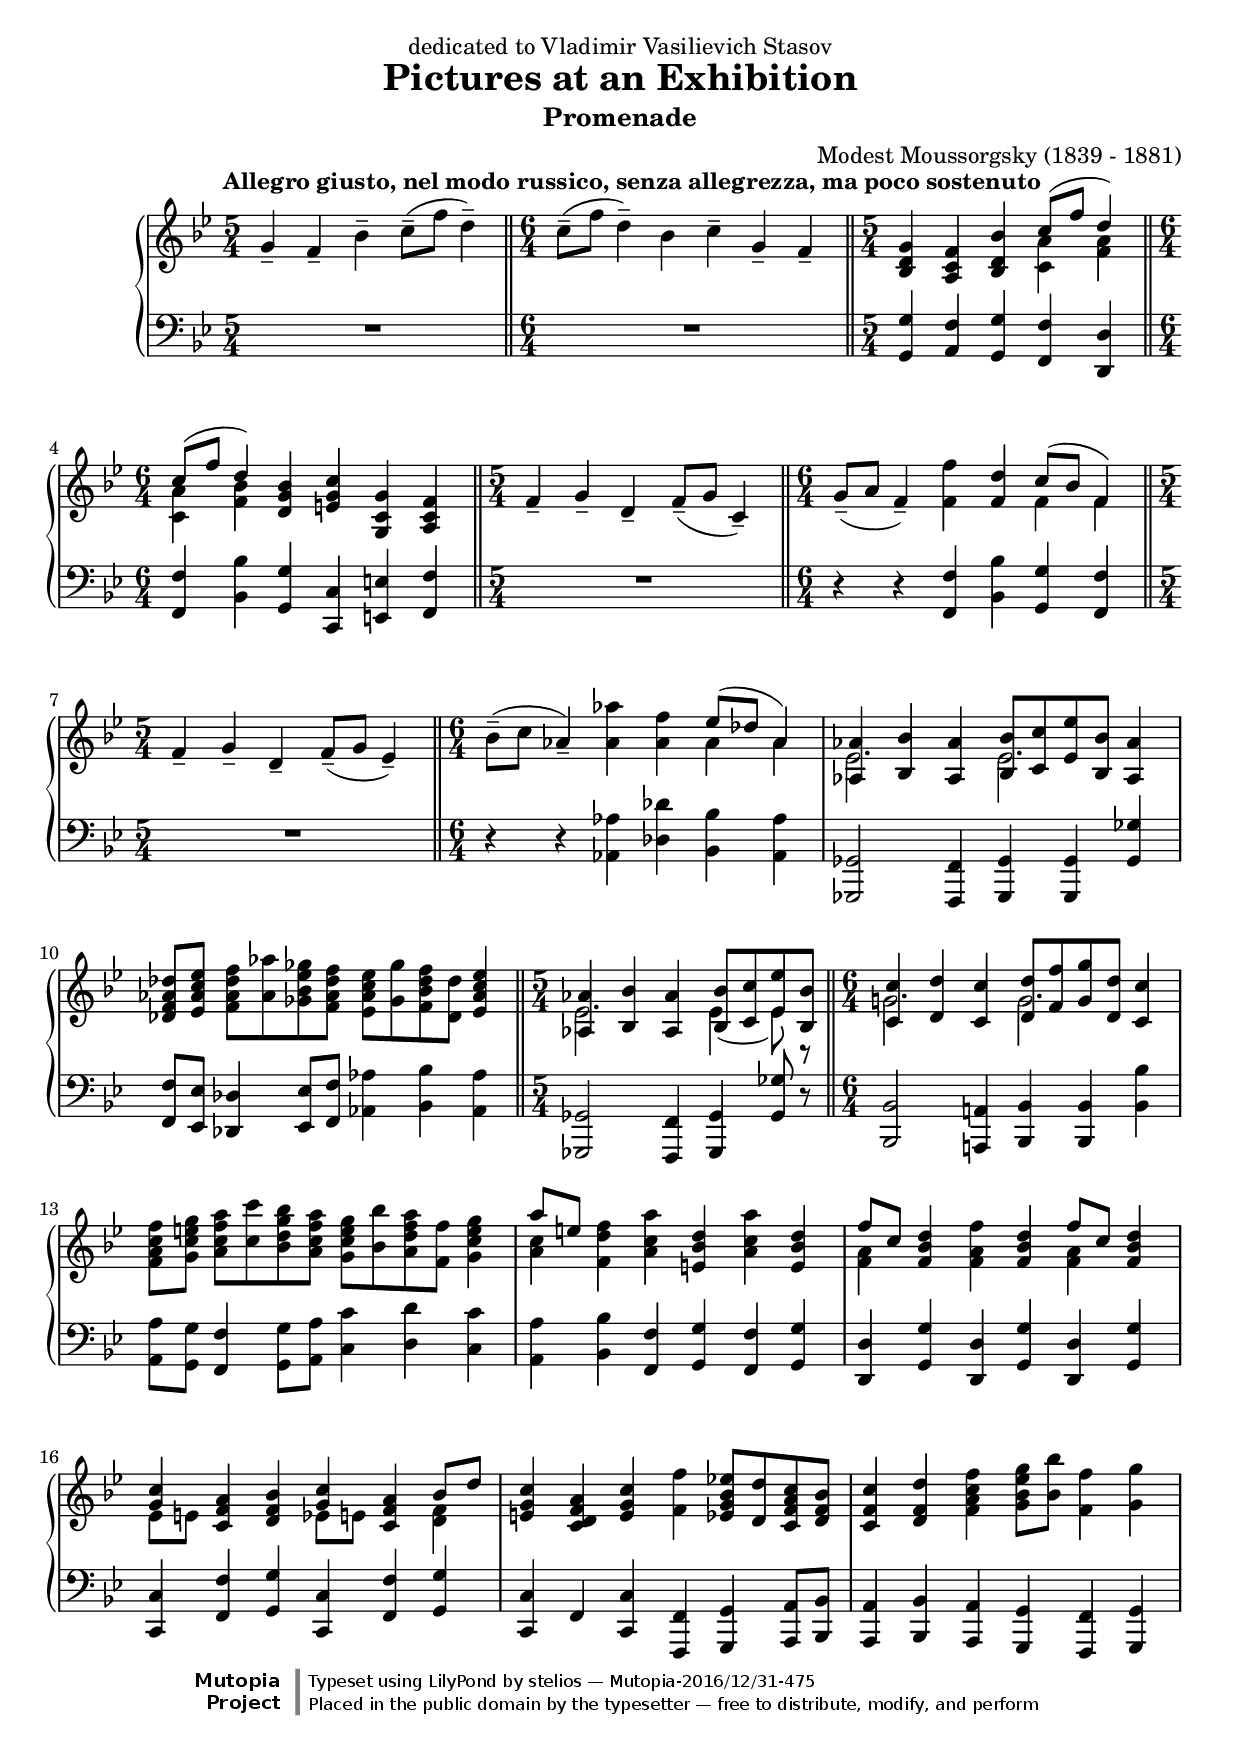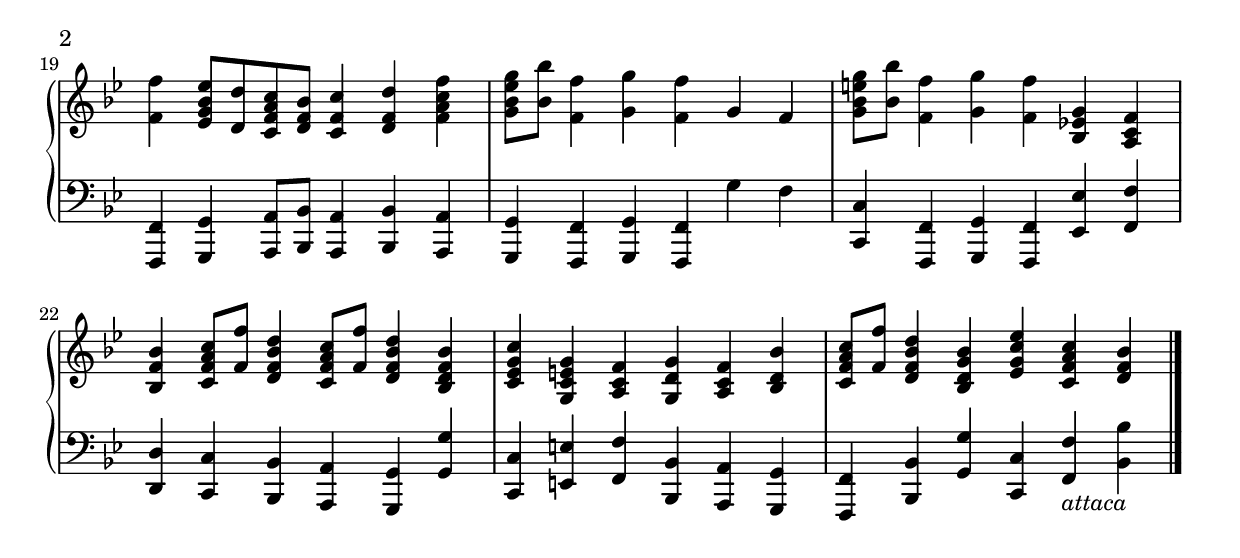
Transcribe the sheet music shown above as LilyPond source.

\version "2.18.2"

\header {
  title = "Pictures at an Exhibition"
  subtitle = "Promenade"
  composer = "Modest Moussorgsky (1839 - 1881)"
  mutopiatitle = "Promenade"
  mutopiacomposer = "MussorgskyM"
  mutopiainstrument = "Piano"
  date = "1873"
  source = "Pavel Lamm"
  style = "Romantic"
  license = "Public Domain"
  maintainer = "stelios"

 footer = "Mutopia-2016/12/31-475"
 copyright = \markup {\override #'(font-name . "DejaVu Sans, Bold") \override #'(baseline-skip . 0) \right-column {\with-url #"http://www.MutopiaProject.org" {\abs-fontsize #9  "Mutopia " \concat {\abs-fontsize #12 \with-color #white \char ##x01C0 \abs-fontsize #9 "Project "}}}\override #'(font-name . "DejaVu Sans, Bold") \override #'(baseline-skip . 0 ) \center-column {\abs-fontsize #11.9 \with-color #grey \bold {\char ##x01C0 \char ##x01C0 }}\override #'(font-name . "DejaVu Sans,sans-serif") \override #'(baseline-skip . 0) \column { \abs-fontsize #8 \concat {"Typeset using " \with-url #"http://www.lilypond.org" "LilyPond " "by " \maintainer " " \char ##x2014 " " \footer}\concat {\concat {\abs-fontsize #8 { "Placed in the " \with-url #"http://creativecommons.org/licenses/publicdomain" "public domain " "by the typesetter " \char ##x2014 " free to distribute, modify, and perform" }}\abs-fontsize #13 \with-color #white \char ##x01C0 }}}
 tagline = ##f
}

longStem = \override Stem.length = #8.0
lowerTie = \once \override Tie.staff-position = #-9

upper = {
  \tempo "Allegro giusto, nel modo russico, senza allegrezza, ma poco sostenuto"
  \time 5/4
  g'4-- f'-- bes'--
  c''8--( f'' d''4--)
  \bar "||"

  \time 6/4
  c''8--( f'' d''4--) bes' c''-- g'-- f'--
  \bar "||"

  \time 5/4
  <bes d' g'>4 <a c' f'> <bes d' bes'>
  <<
    {
      c''8( f'' d''4)
    } \\ { <c' a'>4 <f' a'> }
  >>
  \break

  \time 6/4
  << { c''8( f'' d''4) } \\ { <c' a'>4 <f' bes'> } >>
  <d' g' bes'>4 <e' g' c''> <g c' g'> <a c' f'>
  \bar "||"

  \time 5/4
  f'4-- g'-- d'--
  f'8--( g' c'4--)
  \bar "||"

  \time 6/4
  g'8--( a' f'4--) <f' f''>4 <f' d''>
  << { c''8( bes' f'4) } \\ { f'4 f' } >>
  \bar "||"
  \break

  \time 5/4
  f'4-- g'-- d'--
  f'8--( g'8 ees'4--)
  \bar "||"

  \time 6/4
  bes'8--( c'' aes'4--) <aes' aes''>4 <aes' f''>
  << { ees''8( des''8 aes'4) } \\ { aes'4 aes' } >>
  \bar "|"

  <<
    {
      <aes aes'>4 <bes bes'> <aes aes'>
      <bes bes'>8[ <c' c''> <ees' ees''> <bes bes'>] <aes aes'>4
    } \\ {
      \longStem
      ees'2. ees'2.
    }
  >>
  \bar "|"
  \break

  <des' f' aes' des''>8 <ees' aes' c'' ees''>
  <f' aes' des'' f''>[ <aes' aes''> <ges' bes' ees'' ges''>
  <f' aes' des'' f''>] <ees' aes' c'' ees''>[ <ges' ges''>
  <f' bes' des'' f''> <des' des''>] <ees' aes' c'' ees''>4
  \bar "||"

  \time 5/4
  <<
    {
      <aes aes'>4 <bes bes'> <aes aes'>
      <bes bes'>8[ <c' c''> <ees' ees''> <bes bes'>]
    } \\ {
      \longStem
      ees'2. \lowerTie ees'4 ~ ees'8 r8
    }
  >>
  \bar "||"

  \time 6/4
  <<
    {
      <c' c''>4 <d' d''> <c' c''>
      <d' d''>8[ <f' f''> <g' g''> <d' d''>] <c' c''>4
    } \\ {
      \longStem
      g'!2. g'2.
    }
  >>
  \bar "|"
  \break

  <f' a' c'' f''>8 <g' c'' e'' g''> <a' c'' f'' a''>8[
  <c'' c'''> <bes' d'' g'' bes''> <a' c'' f'' a''>]
  <g' c'' e'' g''>[ <bes' bes''> <a' d'' f'' a''> <f' f''>]
  <g' c'' e'' g''>4
  \bar "|"

  << { a''8 [ e'' ] } \\ { <a' c''>4 } >> <f' d'' f''>4
  <a' c'' a''> <e' bes' d''> <a' c'' a''> <e' bes' d''>
  \bar "|"

  << { f''8 [ c'' ] } \\ { \longStem <f' a'>4 } >> 
  <f' bes' d''>4 <f' a' f''> <f' bes' d''>
  << { f''8 [ c'' ] } \\ { \longStem <f' a'>4 } >> 
  <f' bes' d''>4
  \bar "|"
  \break

  << { <g' c''>4 } \\ { ees'8 [ e' ] } >> 
  <c' f' a'>4 <d' f' bes'>
  << { <g' c''>4 } \\ { ees'8 [ e' ] } >> 
  <c' f' a'>4
  << { bes'8 d'' } \\ { \longStem <d' f'>4 } >>
  \bar "|"

  <e' g' c''>4 <c' d' f' a'> <e' g' c''> <f' f''>
  <ees' g' bes' ees''!>8[ <d' d''> <c' f' a' c''> <d' f' bes'>]
  \bar "|"

  <c' f' c''>4 <d' f' d''> <f' a' c'' f''>
  <g' bes' ees'' g''>8 <bes' bes''> <f' f''>4 <g' g''>
  \bar "|"
  \break

  <f' f''>4 <ees' g' bes' ees''>8[ <d' d''> <c' f' a' c''>
  <d' f' bes'>] <c' f' c''>4 <d' f' d''> <f' a' c'' f''>
  \bar "|"

  <g' bes' ees'' g''>8 <bes' bes''>
  <f' f''>4 <g' g''> <f' f''> g'4 f'
  \bar "|"

  <g' bes' e'' g''>8 <bes' bes''> <f' f''>4 <g' g''> <f' f''>
  <bes ees'! g'> <a c' f'>
  \bar "|"
  \break

  <bes f' bes'>4 <c' f' a' c''>8 <f' f''> <d' f' bes' d''>4
  <c' f' a' c''>8 <f' f''> <d' f' bes' d''>4 <bes d' f' bes'>
  \bar "|"

  <c' ees' g' c''>4 <g c' e' g'> <a c' f'>
  <g d' g'> <a c' f'> <bes d' bes'>
  \bar "|"

  <c' f' a' c''>8 <f' f''> <d' f' bes' d''>4 <bes d' g' bes'>
  <ees' g' c'' ees''> <c' f' a' c''> <d' f' bes'>
  \bar "|."
}

lower = {
  \time 5/4
  R1*5/4
  \bar "||"

  \time 6/4
  R1*6/4
  \bar "||"

  \time 5/4
  <g, g>4 <a, f> <g, g> <f, f> <d, d>
  \bar "||"
  \break

  \time 6/4
  <f, f>4 <bes, bes> <g, g> <c, c> <e, e> <f, f>
  \bar "||"

  \time 5/4
  R1*5/4
  \bar "||"

  \time 6/4
  r4 r4 <f, f>4 <bes, bes> <g, g> <f, f>
  \bar "||"
  \break

  \time 5/4
  R1*5/4
  \bar "||"

  \time 6/4
  r4 r <aes, aes>4 <des des'> <bes, bes> <aes, aes>
  \bar "|"

  <ges,, ges,>2 <f,, f,>4 <ges,, ges,> <ges,, ges,> <ges, ges>
  \bar "|"
  \break

  <f, f>8 <ees, ees> <des, des>4 <ees, ees>8 <f, f> <aes, aes>4
  <bes, bes> <aes, aes>
  \bar "||"

  \time 5/4
  <ges,, ges,>2 <f,, f,>4 <ges,, ges,> <ges, ges>8 r8
  \bar "||"

  <bes,, bes,>2 <a,,! a,!>4 <bes,, bes,>
  <bes,, bes,> <bes, bes>
  \bar "|"
  \break

  <a, a>8 <g, g> <f, f>4 <g, g>8 <a, a>8
  <c c'>4 <d d'> <c c'>
  \bar "|"

  <a, a>4 <bes, bes> <f, f> <g, g> <f, f> <g, g>
  \bar "|"

  <d, d>4 <g, g> <d, d> <g, g> <d, d> <g, g>
  \bar "|"
  \break

  <c, c>4 <f, f> <g, g> <c, c> <f, f> <g, g>
  \bar "|"

  <c, c>4 f, <c, c> <f,, f,> <g,, g,> <a,, a,>8 <bes,, bes,>
  \bar "|"

  <a,, a,>4 <bes,, bes,> <a,, a,> <g,, g,> <f,, f,> <g,, g,>
  \bar "|"
  \break

  <f,, f,>4 <g,, g,> <a,, a,>8 <bes,, bes,>
  <a,, a,>4 <bes,, bes,> <a,, a,>
  \bar "|"

  <g,, g,>4 <f,, f,> <g,, g,> <f,, f,> g4 f
  \bar "|"

  <c, c>4 <f,, f,> <g,, g,> <f,, f,> <ees, ees> <f, f>
  \bar "|"
  \break

  <d, d>4 <c, c> <bes,, bes,> <a,, a,> <g,, g,> <g, g>
  \bar "|"

  <c, c>4 <e, e> <f, f> <bes,, bes,> <a,, a,> <g,, g,>
  \bar "|"

  <f,, f,>4 <bes,, bes,> <g, g> <c, c>
  <f, f>_\markup { \italic "attaca" } <bes, bes>
  \bar "|."
}

\bookpart {
  \header {
    dedication = "dedicated to Vladimir Vasilievich Stasov"
  }
  \score {
    \context PianoStaff
    <<
      \context Staff = "up" {
        \clef treble
        \key bes \major
        \upper
      }
      \context Staff = "down" {
        \clef bass
        \key bes \major
        \lower
      }
    >>
    \layout {
    }
    \midi {
      \tempo 4 = 88
    }
  }
}
